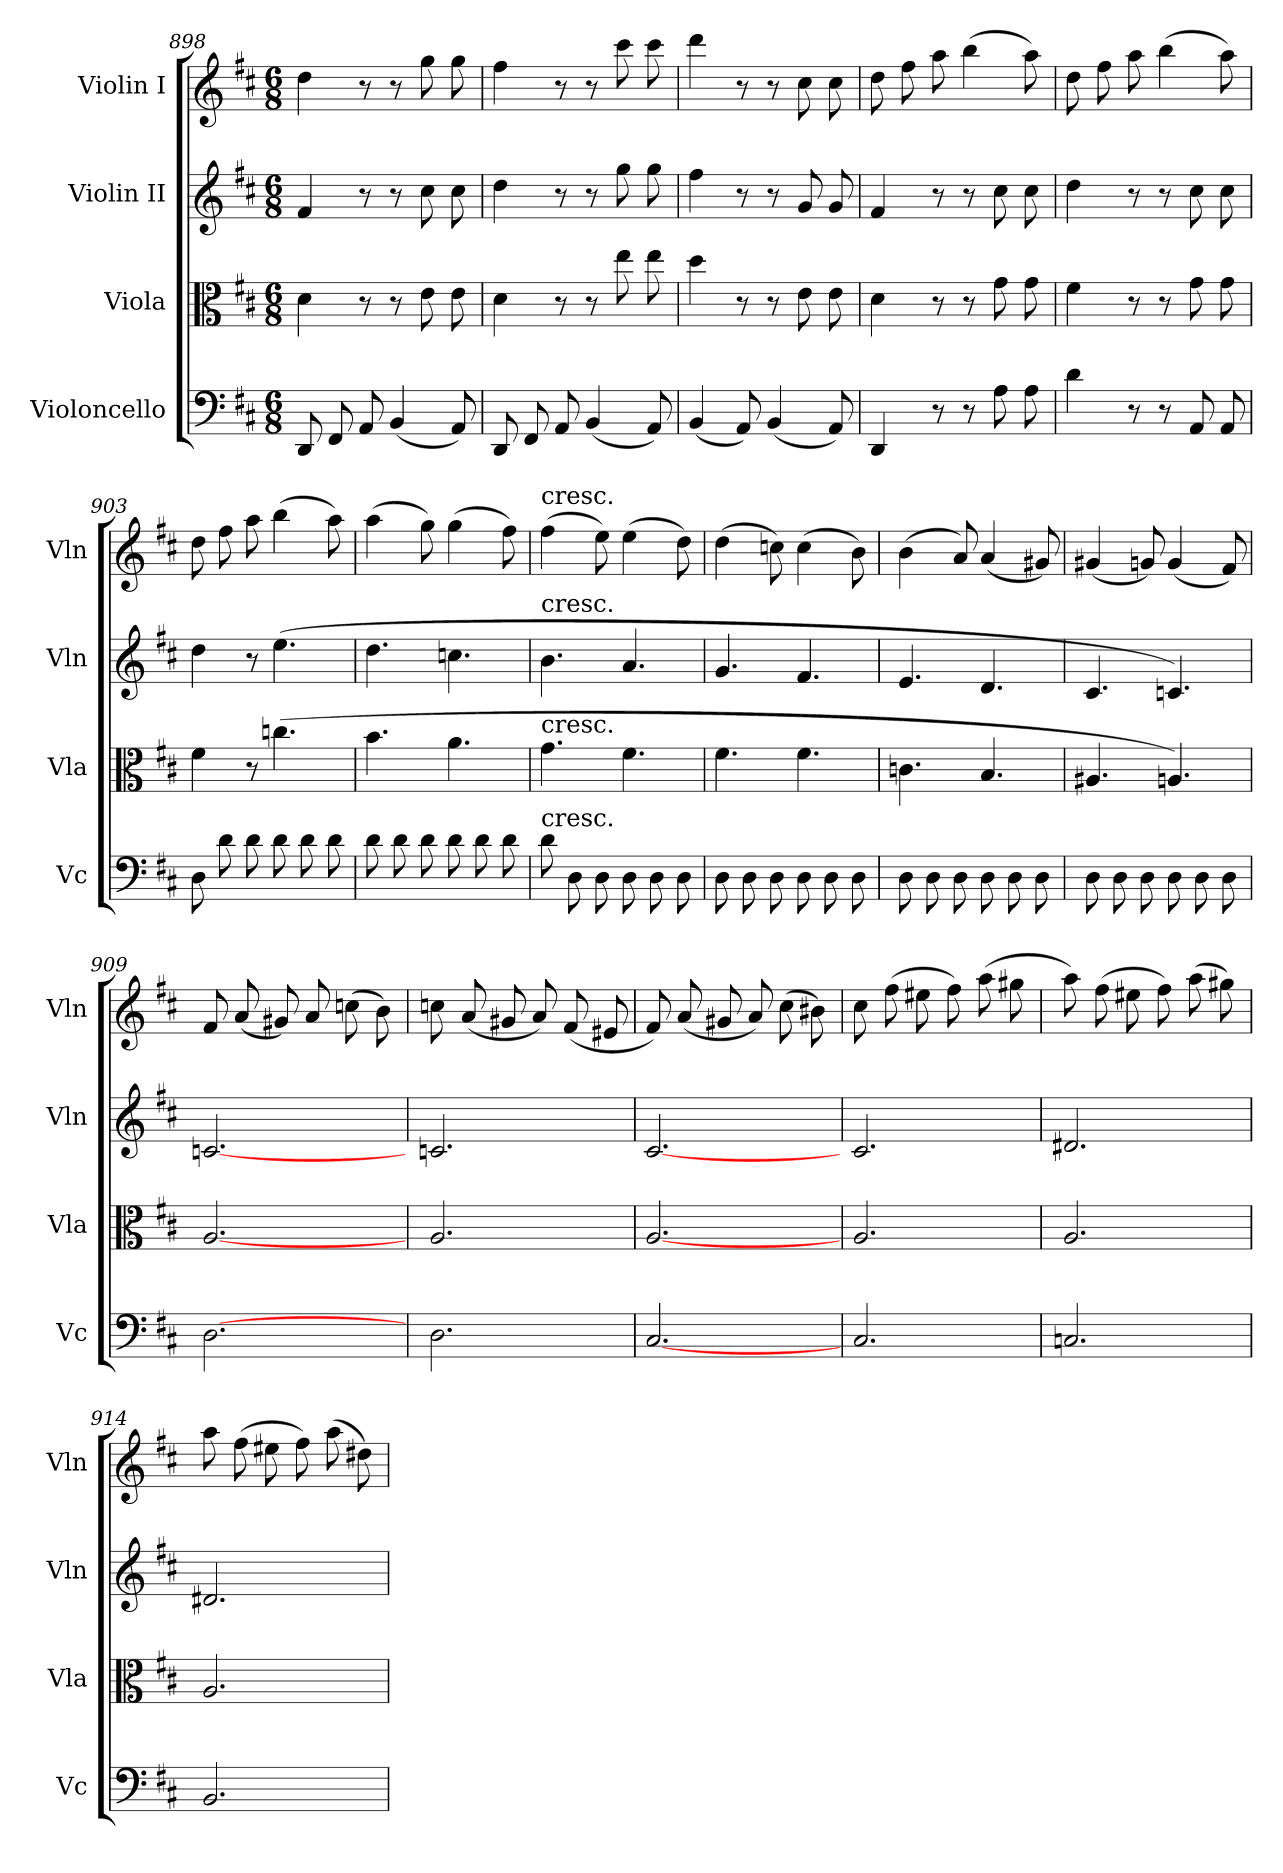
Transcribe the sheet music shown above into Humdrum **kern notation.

**kern	**kern	**kern	**kern
*part4	*part3	*part2	*part1
*staff4	*staff3	*staff2	*staff1
*I"Violoncello	*I"Viola	*I"Violin II	*I"Violin I
*I'Vc	*I'Vla	*I'Vln	*I'Vln
*clefF4	*clefC3	*clefG2	*clefG2
*k[f#c#]	*k[f#c#]	*k[f#c#]	*k[f#c#]
*D:	*D:	*D:	*D:
*M6/8	*M6/8	*M6/8	*M6/8
=898	=898	=898	=898
8DD	4d	4f#	4dd
8FF#	.	.	.
8AA	8r	8r	8r
(4BB	8r	8r	8r
.	8e	8cc#	8gg
8AA)	8e	8cc#	8gg
=899	=899	=899	=899
8DD	4d	4dd	4ff#
8FF#	.	.	.
8AA	8r	8r	8r
(4BB	8r	8r	8r
.	8ee	8gg	8ccc#
8AA)	8ee	8gg	8ccc#
=900	=900	=900	=900
(4BB	4dd	4ff#	4ddd
8AA)	8r	8r	8r
(4BB	8r	8r	8r
.	8e	8g	8cc#
8AA)	8e	8g	8cc#
=901	=901	=901	=901
4DD	4d	4f#	8dd
.	.	.	8ff#
8r	8r	8r	8aa
8r	8r	8r	(4bb
8A	8g	8cc#	.
8A	8g	8cc#	8aa)
=902	=902	=902	=902
4d	4f#	4dd	8dd
.	.	.	8ff#
8r	8r	8r	8aa
8r	8r	8r	(4bb
8AA	8g	8cc#	.
8AA	8g	8cc#	8aa)
=903	=903	=903	=903
8D	4f#	4dd	8dd
8d	.	.	8ff#
8d	8r	8r	8aa
8d	(4.ccn	(4.ee	(4bb
8d	.	.	.
8d	.	.	8aa)
=904	=904	=904	=904
8d	4.b	4.dd	(4aa
8d	.	.	.
8d	.	.	8gg)
8d	4.a	4.ccn	(4gg
8d	.	.	.
8d	.	.	8ff#)
=905	=905	=905	=905
!	!	!	!LO:TX:a:t=cresc.
!	!	!LO:TX:a:t=cresc.	!
!	!LO:TX:a:t=cresc.	!	!
!LO:TX:a:t=cresc.	!	!	!
8d	4.g	4.b	(4ff#
8D	.	.	.
8D	.	.	8ee)
8D	4.f#	4.a	(4ee
8D	.	.	.
8D	.	.	8dd)
=906	=906	=906	=906
8D	4.f#	4.g	(4dd
8D	.	.	.
8D	.	.	8ccn)
8D	4.f#	4.f#	(4cc
8D	.	.	.
8D	.	.	8b)
=907	=907	=907	=907
8D	4.cn	4.e	(4b
8D	.	.	.
8D	.	.	8a)
8D	4.B	4.d	(4a
8D	.	.	.
8D	.	.	8g#X)
=908	=908	=908	=908
8D	4.A#X	4.c#	(4g#X
8D	.	.	.
8D	.	.	8gn)
8D	4.An)	4.cn)	(4g
8D	.	.	.
8D	.	.	8f#)
=909	=909	=909	=909
[2.D	[2.A	[2.cn	8f#
.	.	.	(8a
.	.	.	8g#X)
.	.	.	8a
.	.	.	(8ccn
.	.	.	8b)
=910	=910	=910	=910
2.D	2.A	2.cn	8ccn
.	.	.	(8a
.	.	.	8g#X
.	.	.	8a)
.	.	.	(8f#
.	.	.	8e#X
=911	=911	=911	=911
[2.C#	[2.A	[2.c#	8f#)
.	.	.	(8a
.	.	.	8g#X
.	.	.	8a)
.	.	.	(8cc#
.	.	.	8b#X)
=912	=912	=912	=912
2.C#	2.A	2.c#	8cc#
.	.	.	(8ff#
.	.	.	8ee#X
.	.	.	8ff#)
.	.	.	(8aa
.	.	.	8gg#X
=913	=913	=913	=913
2.Cn	2.A	2.d#X	8aa)
.	.	.	(8ff#
.	.	.	8ee#X
.	.	.	8ff#)
.	.	.	(8aa
.	.	.	8gg#X)
=914	=914	=914	=914
2.BB	2.A	2.d#X	8aa
.	.	.	(8ff#
.	.	.	8ee#X
.	.	.	8ff#)
.	.	.	(8aa
.	.	.	8dd#X)
=	=	=	=
*-	*-	*-	*-
